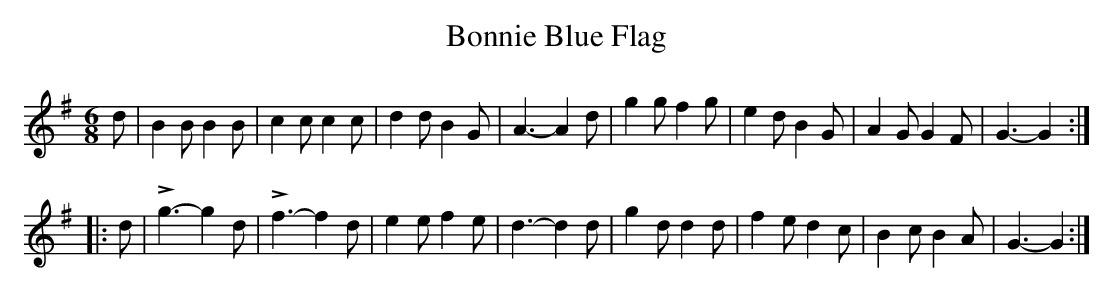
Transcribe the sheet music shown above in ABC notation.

X:1
T:Bonnie Blue Flag
M:6/8
L:1/8
K:G
d|B2B B2B|c2c c2c|d2d B2G|A3-A2 d|g2g f2g|e2d B2G|A2G G2F|G3-G2::
d|Lg3-g2 d|Lf3-f2 d|e2e f2e|d3-d2 d|g2d d2d|f2e d2c|B2c B2A|G3-G2:|
